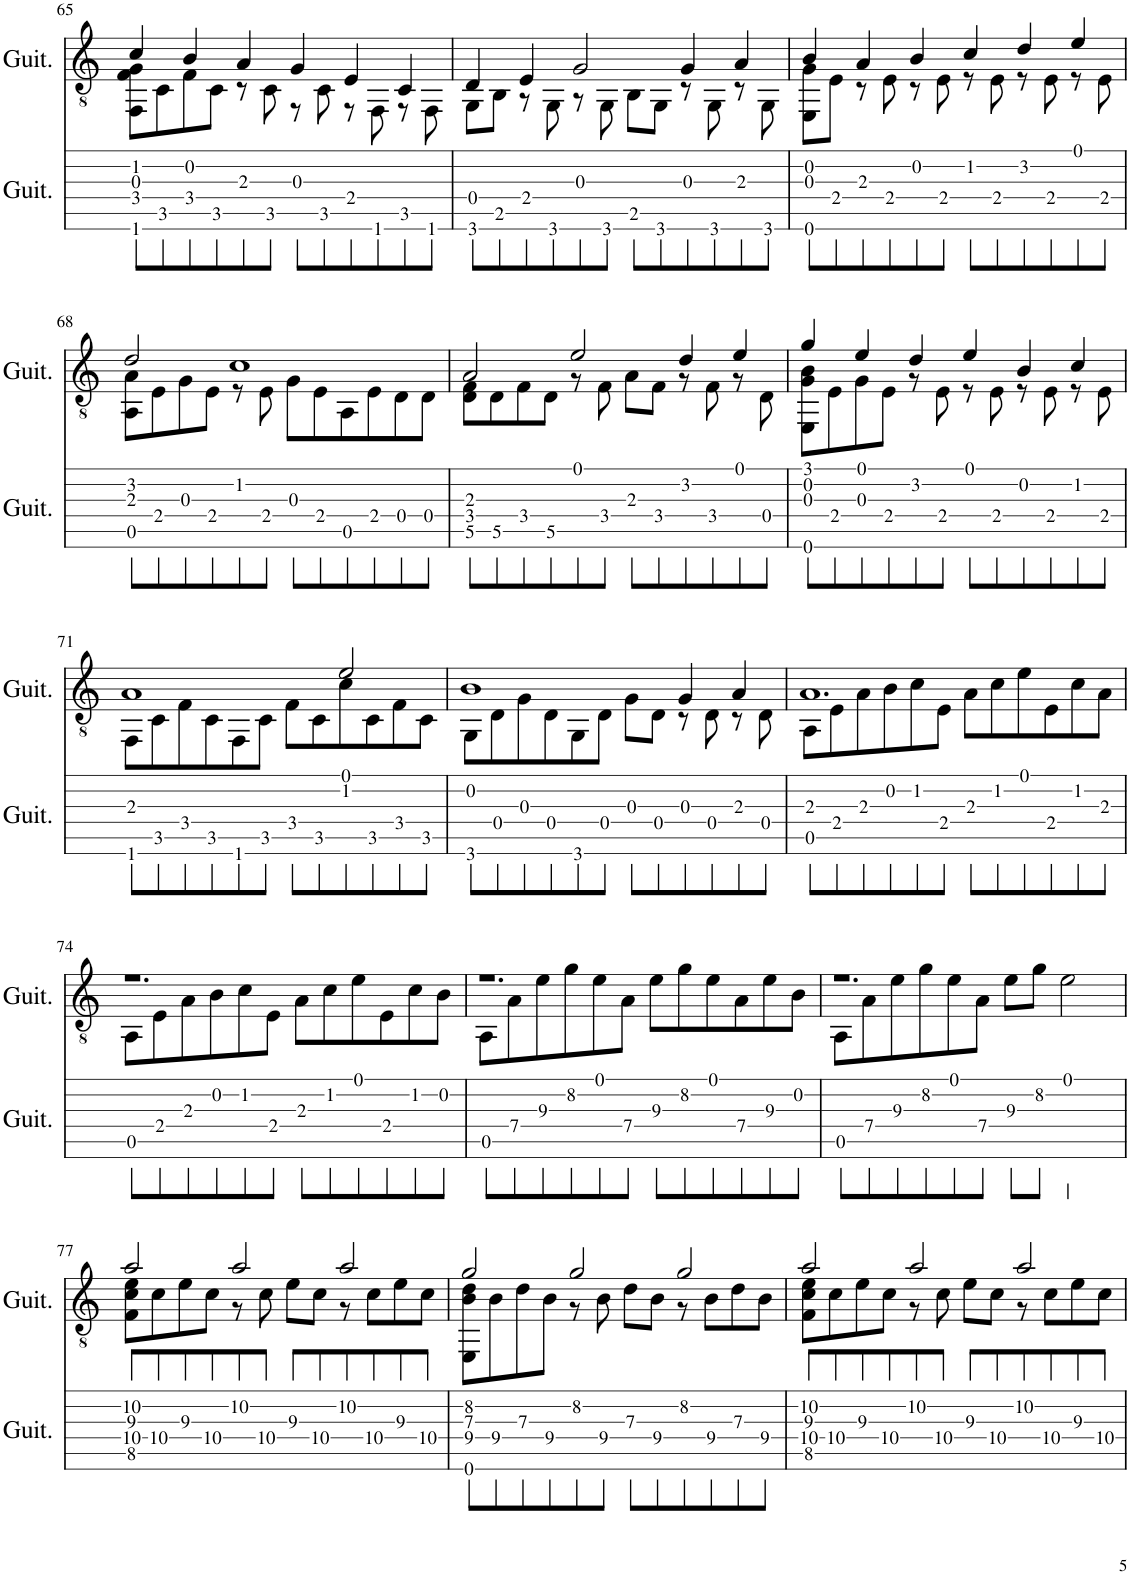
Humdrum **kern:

**kern	**kern
*part2	*part1
*staff2	*staff1
*I"Guitare classique	*I"Guitare acoustique
*I'Guit.	*I'Guit.
!!LO:PB:g=z
*	*clefGv2
*k[]	*k[]
*M6/4	*M6/4
=65	=65
*	*^
8FF\ 8F\ 8G\ 8c\L	4c/	8FF\ 8F\ 8G\L
8C\	.	8C\
8F\ 8B\	4B/	8F\
8C\	.	8C\J
8A\	4A/	8r
8C\J	.	8C\
8G\L	4G/	8r
8C\	.	8C\
8E\	4E/	8r
8FF\	.	8FF\
8C\	4C/	8r
8FF\J	.	8FF\
=66	=66	=66
8GG\ 8D\L	4D/	8GG\L
8BB\	.	8BB\J
8E\	4E/	8r
8GG\	.	8GG\
8G\	2G/	8r
8GG\J	.	8GG\
8BB\L	.	8BB\L
8GG\	.	8GG\J
8G\	4G/	8r
8GG\	.	8GG\
8A\	4A/	8r
8GG\J	.	8GG\
=67	=67	=67
8EE\ 8G\ 8B\L	4B/	8EE\ 8G\L
8E\	.	8E\J
8A\	4A/	8r
8E\	.	8E\
8B\	4B/	8r
8E\J	.	8E\
8c\L	4c/	8r
8E\	.	8E\
8d\	4d/	8r
8E\	.	8E\
8e\	4e/	8r
8E\J	.	8E\
!!LO:LB:g=z	!!
=68	=68	=68
8AA\ 8A\ 8d\L	2d/	8AA\ 8A\L
8E\	.	8E\
8G\	.	8G\
8E\	.	8E\J
8c\	1c	8r
8E\J	.	8E\
8G\L	.	8G\L
8E\	.	8E\
8AA\	.	8AA\
8E\	.	8E\
8D\	.	8D\
8D\J	.	8D\J
=69	=69	=69
8D\ 8F\ 8A\L	2A/	8D\ 8F\L
8D\	.	8D\
8F\	.	8F\
8D\	.	8D\J
8e\	2e/	8r
8F\J	.	8F\
8A\L	.	8A\L
8F\	.	8F\J
8d\	4d/	8r
8F\	.	8F\
8e\	4e/	8r
8D\J	.	8D\
=70	=70	=70
8EE\ 8G\ 8B\ 8g\L	4g/	8EE\ 8G\ 8B\L
8E\	.	8E\
8G\ 8e\	4e/	8G\
8E\	.	8E\J
8d\	4d/	8r
8E\J	.	8E\
8e\L	4e/	8r
8E\	.	8E\
8B\	4B/	8r
8E\	.	8E\
8c\	4c/	8r
8E\J	.	8E\
!!LO:LB:g=z	!!
=71	=71	=71
8FF\ 8A\L	1A	8FF\L
8C\	.	8C\
8F\	.	8F\
8C\	.	8C\
8FF\	.	8FF\
8C\J	.	8C\J
8F\L	.	8F\L
8C\	.	8C\
8c\ 8e\	2e/	8c\
8C\	.	8C\
8F\	.	8F\
8C\J	.	8C\J
=72	=72	=72
8GG\ 8B\L	1B	8GG\L
8D\	.	8D\
8G\	.	8G\
8D\	.	8D\
8GG\	.	8GG\
8D\J	.	8D\J
8G\L	.	8G\L
8D\	.	8D\J
8G\	4G/	8r
8D\	.	8D\
8A\	4A/	8r
8D\J	.	8D\
=73	=73	=73
8AA\ 8A\L	1.A	8AA\L
8E\	.	8E\
8A\	.	8A\
8B\	.	8B\
8c\	.	8c\
8E\J	.	8E\J
8A\L	.	8A\L
8c\	.	8c\
8e\	.	8e\
8E\	.	8E\
8c\	.	8c\
8A\J	.	8A\J
!!LO:LB:g=z	!!
=74	=74	=74
8AA\L	1.r	8AA\L
8E\	.	8E\
8A\	.	8A\
8B\	.	8B\
8c\	.	8c\
8E\J	.	8E\J
8A\L	.	8A\L
8c\	.	8c\
8e\	.	8e\
8E\	.	8E\
8c\	.	8c\
8B\J	.	8B\J
=75	=75	=75
8AA\L	1.r	8AA\L
8A\	.	8A\
8e\	.	8e\
8g\	.	8g\
8e\	.	8e\
8A\J	.	8A\J
8e\L	.	8e\L
8g\	.	8g\
8e\	.	8e\
8A\	.	8A\
8e\	.	8e\
8B\J	.	8B\J
=76	=76	=76
8AA\L	1.r	8AA\L
8A\	.	8A\
8e\	.	8e\
8g\	.	8g\
8e\	.	8e\
8A\J	.	8A\J
8e\L	.	8e\L
8g\J	.	8g\J
2e\	.	2e\
!!LO:LB:g=z	!!
=77	=77	=77
*^	*	*
8F/ 8c/ 8e/ 8a/L	8r	2a/	8F\ 8c\ 8e\L
8c/	8r	.	8c\
8e/	8r	.	8e\
8c/	8r	.	8c\J
8a/	8r	2a/	8r
8c/J	8r	.	8c\
8e/L	8r	.	8e\L
8c/	8r	.	8c\J
8a/	8r	2a/	8r
8c/	8r	.	8c\L
8e/	8r	.	8e\
8c/J	8r	.	8c\J
*v	*v	*	*
=78	=78	=78
8EE\ 8B\ 8d\ 8g\L	2g/	8EE\ 8B\ 8d\L
8B\	.	8B\
8d\	.	8d\
8B\	.	8B\J
8g\	2g/	8r
8B\J	.	8B\
8d\L	.	8d\L
8B\	.	8B\J
8g\	2g/	8r
8B\	.	8B\L
8d\	.	8d\
8B\J	.	8B\J
=79	=79	=79
*^	*	*
8F/ 8c/ 8e/ 8a/L	8r	2a/	8F\ 8c\ 8e\L
8c/	8r	.	8c\
8e/	8r	.	8e\
8c/	8r	.	8c\J
8a/	8r	2a/	8r
8c/J	8r	.	8c\
8e/L	8r	.	8e\L
8c/	8r	.	8c\J
8a/	8r	2a/	8r
8c/	8r	.	8c\L
8e/	8r	.	8e\
8c/J	8r	.	8c\J
*v	*v	*	*
*	*v	*v
=	=
*-	*-
